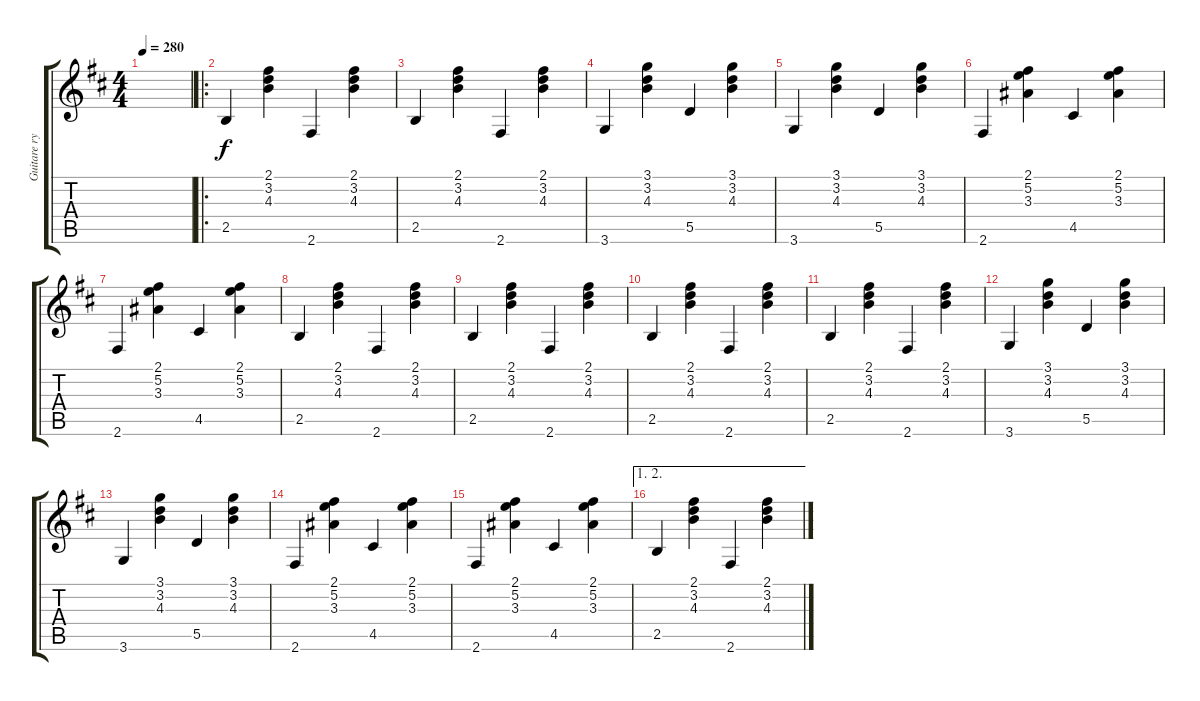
\track ("Guitare rythmique" "Guitare ry") {instrument acousticguitarnylon}
\staff {score tabs}
\tuning (E4 B3 G3 D3 A2 E2) {hide}
\ts (4 4)
\tempo 280
\clef g2
\ks bminor
|
\ro
2.5.4 (2.1 3.2 4.3).4 2.6.4 (2.1 3.2 4.3).4 |
2.5.4 (2.1 3.2 4.3).4 2.6.4 (2.1 3.2 4.3).4 |
3.6.4 (3.1 3.2 4.3).4 5.5.4 (3.1 3.2 4.3).4 |
3.6.4 (3.1 3.2 4.3).4 5.5.4 (3.1 3.2 4.3).4 |
2.6.4 (2.1 5.2 3.3).4 4.5.4 (2.1 5.2 3.3).4 |
2.6.4 (2.1 5.2 3.3).4 4.5.4 (2.1 5.2 3.3).4 |
2.5.4 (2.1 3.2 4.3).4 2.6.4 (2.1 3.2 4.3).4 |
2.5.4 (2.1 3.2 4.3).4 2.6.4 (2.1 3.2 4.3).4 |
2.5.4 (2.1 3.2 4.3).4 2.6.4 (2.1 3.2 4.3).4 |
2.5.4 (2.1 3.2 4.3).4 2.6.4 (2.1 3.2 4.3).4 |
3.6.4 (3.1 3.2 4.3).4 5.5.4 (3.1 3.2 4.3).4 |
3.6.4 (3.1 3.2 4.3).4 5.5.4 (3.1 3.2 4.3).4 |
2.6.4 (2.1 5.2 3.3).4 4.5.4 (2.1 5.2 3.3).4 |
2.6.4 (2.1 5.2 3.3).4 4.5.4 (2.1 5.2 3.3).4 |
\ae (1 2)
2.5.4 (2.1 3.2 4.3).4 2.6.4 (2.1 3.2 4.3).4
